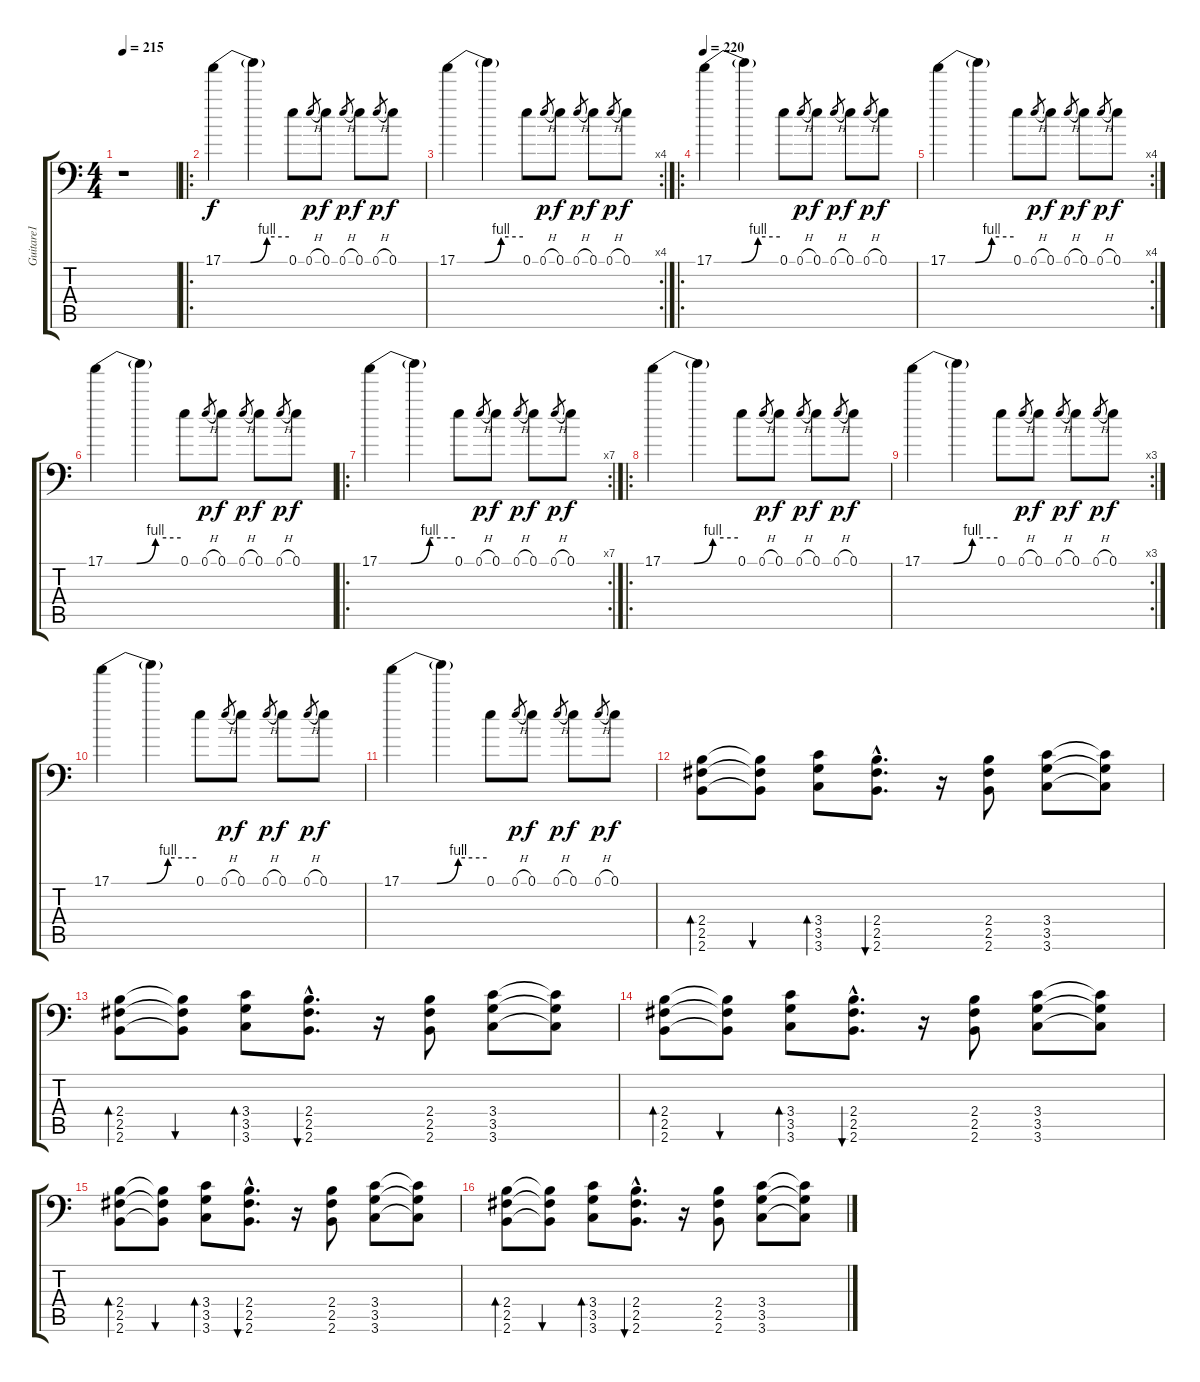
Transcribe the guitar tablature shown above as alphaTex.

\track ("Guitare1" "Guitare1") {instrument overdrivenguitar}
\staff {score tabs}
\tuning (E4 B3 G3 A2 E2 A1) {hide}
\ts (4 4)
\tempo 215
\tempo 223
\tempo 215
\clef f4
\ks c
r.1{dy f instrument overdrivenguitar} |
\ro
17.1{be (custom 0 0 25 0 40 4 60 4)}.4 17.1{t}.4 0.1.8 0.1{h}.8{gr dy p} 0.1.8{dy f} 0.1{h}.8{gr dy p} 0.1.8{dy f} 0.1{h}.8{gr dy p} 0.1.8{dy f} |
\rc 4
17.1{be (custom 0 0 25 0 40 4 60 4)}.4 17.1{t}.4 0.1.8 0.1{h}.8{gr dy p} 0.1.8{dy f} 0.1{h}.8{gr dy p} 0.1.8{dy f} 0.1{h}.8{gr dy p} 0.1.8{dy f} |
\ro
\tempo 220
17.1{be (custom 0 0 25 0 40 4 60 4)}.4 17.1{t}.4 0.1.8 0.1{h}.8{gr dy p} 0.1.8{dy f} 0.1{h}.8{gr dy p} 0.1.8{dy f} 0.1{h}.8{gr dy p} 0.1.8{dy f} |
\rc 4
17.1{be (custom 0 0 25 0 40 4 60 4)}.4 17.1{t}.4 0.1.8 0.1{h}.8{gr dy p} 0.1.8{dy f} 0.1{h}.8{gr dy p} 0.1.8{dy f} 0.1{h}.8{gr dy p} 0.1.8{dy f} |
17.1{be (custom 0 0 25 0 40 4 60 4)}.4 17.1{t}.4 0.1.8 0.1{h}.8{gr dy p} 0.1.8{dy f} 0.1{h}.8{gr dy p} 0.1.8{dy f} 0.1{h}.8{gr dy p} 0.1.8{dy f} |
\ro
\rc 7
17.1{be (custom 0 0 25 0 40 4 60 4)}.4 17.1{t}.4 0.1.8 0.1{h}.8{gr dy p} 0.1.8{dy f} 0.1{h}.8{gr dy p} 0.1.8{dy f} 0.1{h}.8{gr dy p} 0.1.8{dy f} |
\ro
17.1{be (custom 0 0 25 0 40 4 60 4)}.4 17.1{t}.4 0.1.8 0.1{h}.8{gr dy p} 0.1.8{dy f} 0.1{h}.8{gr dy p} 0.1.8{dy f} 0.1{h}.8{gr dy p} 0.1.8{dy f} |
\rc 3
17.1{be (custom 0 0 25 0 40 4 60 4)}.4 17.1{t}.4 0.1.8 0.1{h}.8{gr dy p} 0.1.8{dy f} 0.1{h}.8{gr dy p} 0.1.8{dy f} 0.1{h}.8{gr dy p} 0.1.8{dy f} |
17.1{be (custom 0 0 25 0 40 4 60 4)}.4 17.1{t}.4 0.1.8 0.1{h}.8{gr dy p} 0.1.8{dy f} 0.1{h}.8{gr dy p} 0.1.8{dy f} 0.1{h}.8{gr dy p} 0.1.8{dy f} |
17.1{be (custom 0 0 25 0 40 4 60 4)}.4 17.1{t}.4 0.1.8 0.1{h}.8{gr dy p} 0.1.8{dy f} 0.1{h}.8{gr dy p} 0.1.8{dy f} 0.1{h}.8{gr dy p} 0.1.8{dy f} |
(2.4 2.5 2.6).8{bd 120 instrument distortionguitar} (2.4{t} 2.5{t} 2.6{t}).8{bu 120} (3.4 3.5 3.6).8{bd 120} (2.4{hac} 2.5{hac} 2.6{hac}).8{d bu 120} r.16 (2.4 2.5 2.6).8 (3.4 3.5 3.6).8 (3.4{t} 3.5{t} 3.6{t}).8 |
(2.4 2.5 2.6).8{bd 120} (2.4{t} 2.5{t} 2.6{t}).8{bu 120} (3.4 3.5 3.6).8{bd 120} (2.4{hac} 2.5{hac} 2.6{hac}).8{d bu 120} r.16 (2.4 2.5 2.6).8 (3.4 3.5 3.6).8 (3.4{t} 3.5{t} 3.6{t}).8 |
(2.4 2.5 2.6).8{bd 120} (2.4{t} 2.5{t} 2.6{t}).8{bu 120} (3.4 3.5 3.6).8{bd 120} (2.4{hac} 2.5{hac} 2.6{hac}).8{d bu 120} r.16 (2.4 2.5 2.6).8 (3.4 3.5 3.6).8 (3.4{t} 3.5{t} 3.6{t}).8 |
(2.4 2.5 2.6).8{bd 120} (2.4{t} 2.5{t} 2.6{t}).8{bu 120} (3.4 3.5 3.6).8{bd 120} (2.4{hac} 2.5{hac} 2.6{hac}).8{d bu 120} r.16 (2.4 2.5 2.6).8 (3.4 3.5 3.6).8 (3.4{t} 3.5{t} 3.6{t}).8 |
(2.4 2.5 2.6).8{bd 120} (2.4{t} 2.5{t} 2.6{t}).8{bu 120} (3.4 3.5 3.6).8{bd 120} (2.4{hac} 2.5{hac} 2.6{hac}).8{d bu 120} r.16 (2.4 2.5 2.6).8 (3.4 3.5 3.6).8 (3.4{t} 3.5{t} 3.6{t}).8
